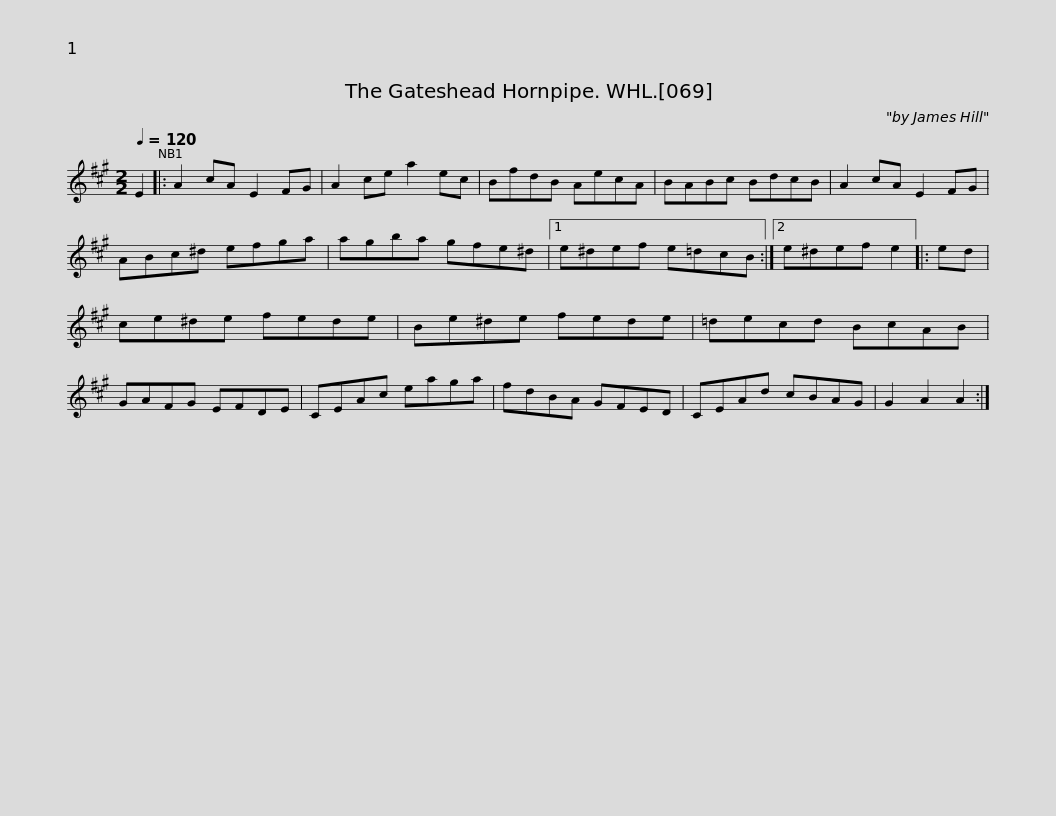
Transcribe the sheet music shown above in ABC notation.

X:1
L:1/8
Q:1/4=120
M:2/2
I:linebreak $
K:A
V:1 treble
V:1
 E2 |: A2 cA E2 FG | A2 ce a2 ec | BfdB AecA | BABc BdcB | %5
 A2 cA E2 FG |$ ABc^d efga | agba gfe^d |1 e^def e=dcB :|2 e^def e2 |: %10
 ed |$ ce^de fede | Be^de fede | =decd BcAB | GAFG EFDE | %15
 CEAc eaga |$ fdBA GFED | CEAd cBAG | G2 A2 A2 :| %19
